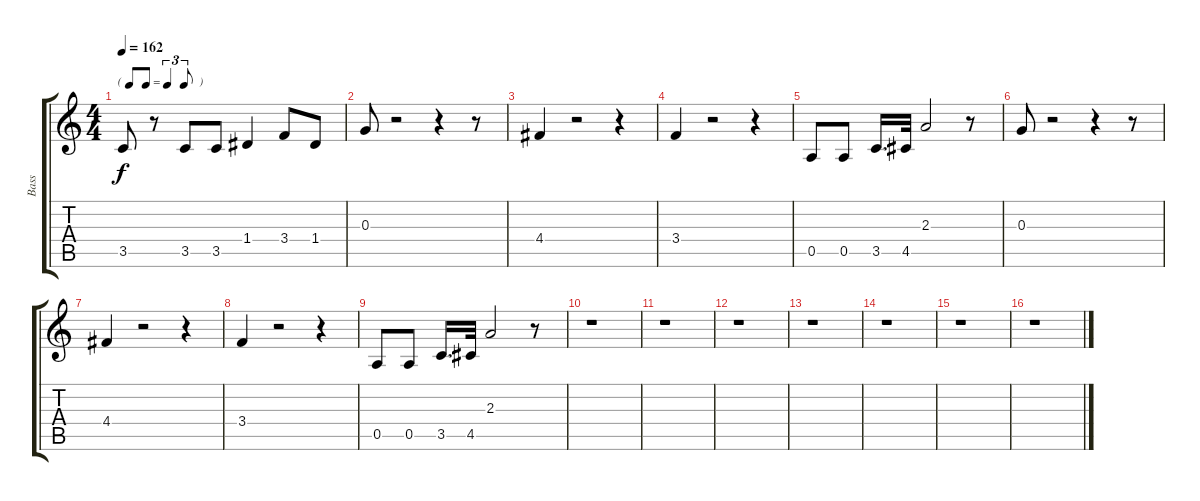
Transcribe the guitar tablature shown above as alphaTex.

\track ("Bass" "Bass") {instrument electricbassfinger}
\staff {score tabs}
\tuning (E4 B3 G3 D3 A2 E2) {hide}
\ts (4 4)
\tf triplet8th
\tempo 162
\clef g2
\ks c
3.5.8{dy f} r.8 3.5.8 3.5.8 1.4.4 3.4.8 1.4.8 |
0.3.8 r.2 r.4 r.8 |
4.4.4 r.2 r.4 |
3.4.4 r.2 r.4 |
0.5.8 0.5.8 3.5.16{d} 4.5.32 2.3.2 r.8 |
0.3.8 r.2 r.4 r.8 |
4.4.4 r.2 r.4 |
3.4.4 r.2 r.4 |
0.5.8 0.5.8 3.5.16{d} 4.5.32 2.3.2 r.8 |
r.1 |
r.1 |
r.1 |
r.1 |
r.1 |
r.1 |
r.1
